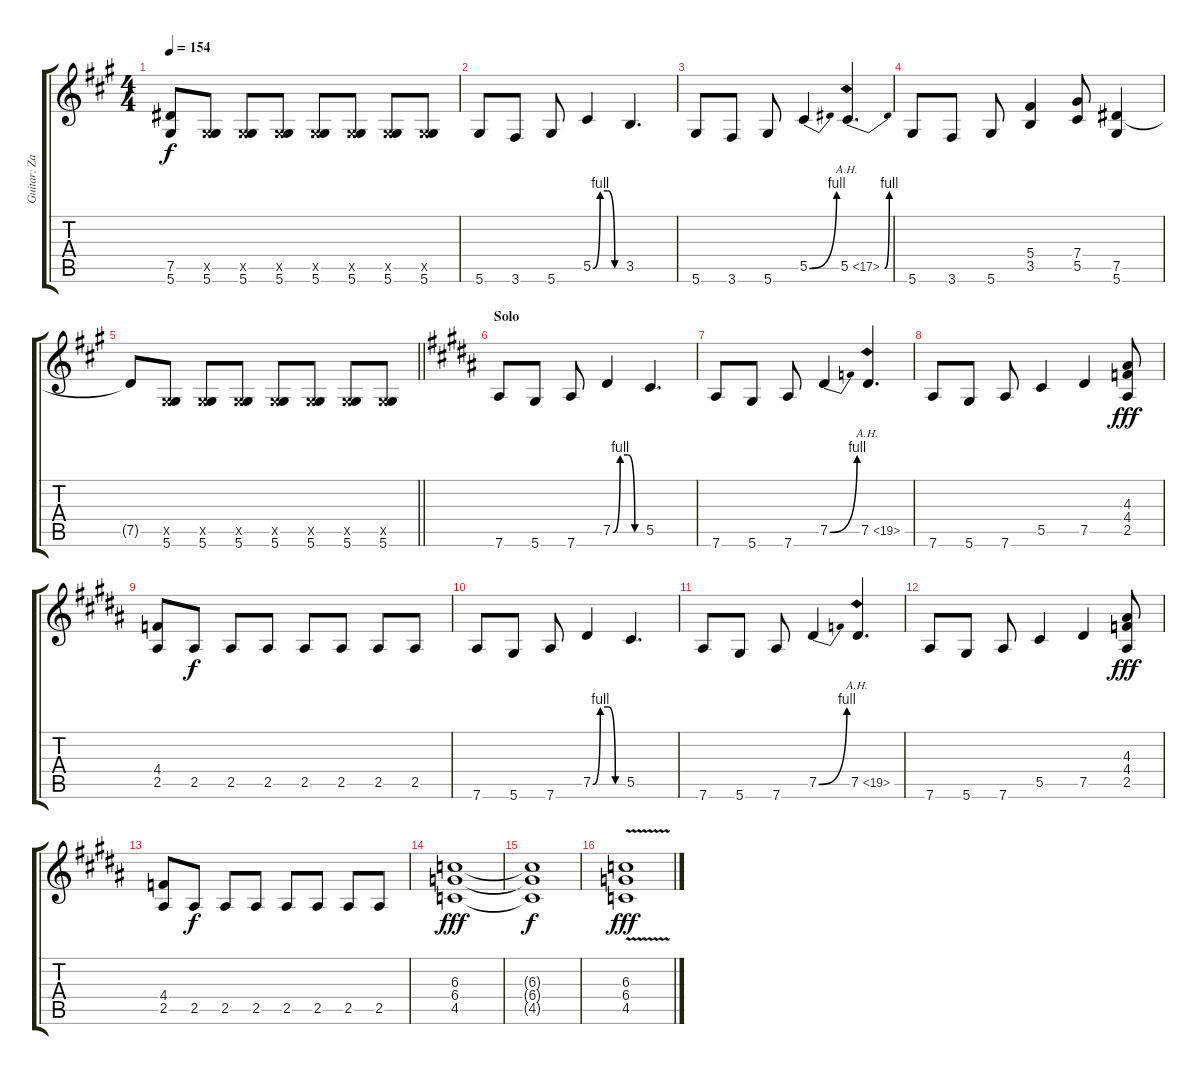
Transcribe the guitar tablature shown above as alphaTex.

\track ("Guitar: Zakk" "Guitar: Za") {instrument overdrivenguitar}
\staff {score tabs}
\tuning (Eb4 Bb3 Gb3 Db3 Ab2 Eb2) {hide}
\ts (4 4)
\tempo 154
\clef g2
\ks a
(7.5{t} 5.6{t}).8{dy f} (0.5{x} 5.6).8 (0.5{x} 5.6).8 (0.5{x} 5.6).8 (0.5{x} 5.6).8 (0.5{x} 5.6).8 (0.5{x} 5.6).8 (0.5{x} 5.6).8 |
5.6.8 3.6.8 5.6.8 5.5{be (custom 0 0 15 4 30 4 45 0 60 0)}.4 3.5.4{d} |
5.6.8 3.6.8 5.6.8 5.5{be (bend 0 0 60 4)}.4 5.5{be (bend 0 0 60 4) ah 12}.4{d} |
5.6.8 3.6.8 5.6.8 (5.4 3.5).4 (7.4 5.5).8 (7.5 5.6).4 |
\barLineRight lightlight
7.5{t}.8 (0.5{x} 5.6).8 (0.5{x} 5.6).8 (0.5{x} 5.6).8 (0.5{x} 5.6).8 (0.5{x} 5.6).8 (0.5{x} 5.6).8 (0.5{x} 5.6).8 |
\section ("" "Solo")
\ks b
7.6.8{volume 10 balance 8 instrument overdrivenguitar} 5.6.8 7.6.8 7.5{be (custom 0 0 15 4 30 4 45 0 60 0)}.4 5.5.4{d} |
7.6.8 5.6.8 7.6.8 7.5{be (bend 0 0 60 4)}.4 7.5{ah 12}.4{d} |
7.6.8 5.6.8 7.6.8 5.5.4 7.5.4 (4.3 4.4 2.5).8{dy fff} |
(4.4 2.5).8 2.5.8{dy f} 2.5.8 2.5.8 2.5.8 2.5.8 2.5.8 2.5.8 |
7.6.8 5.6.8 7.6.8 7.5{be (custom 0 0 15 4 30 4 45 0 60 0)}.4 5.5.4{d} |
7.6.8 5.6.8 7.6.8 7.5{be (bend 0 0 60 4)}.4 7.5{ah 12}.4{d} |
7.6.8 5.6.8 7.6.8 5.5.4 7.5.4 (4.3 4.4 2.5).8{dy fff} |
(4.4 2.5).8 2.5.8{dy f} 2.5.8 2.5.8 2.5.8 2.5.8 2.5.8 2.5.8 |
(6.3 6.4 4.5).1{dy fff} |
(6.3{t} 6.4{t} 4.5{t}).1{dy f} |
(6.3{v} 6.4 4.5).1{dy fff}
